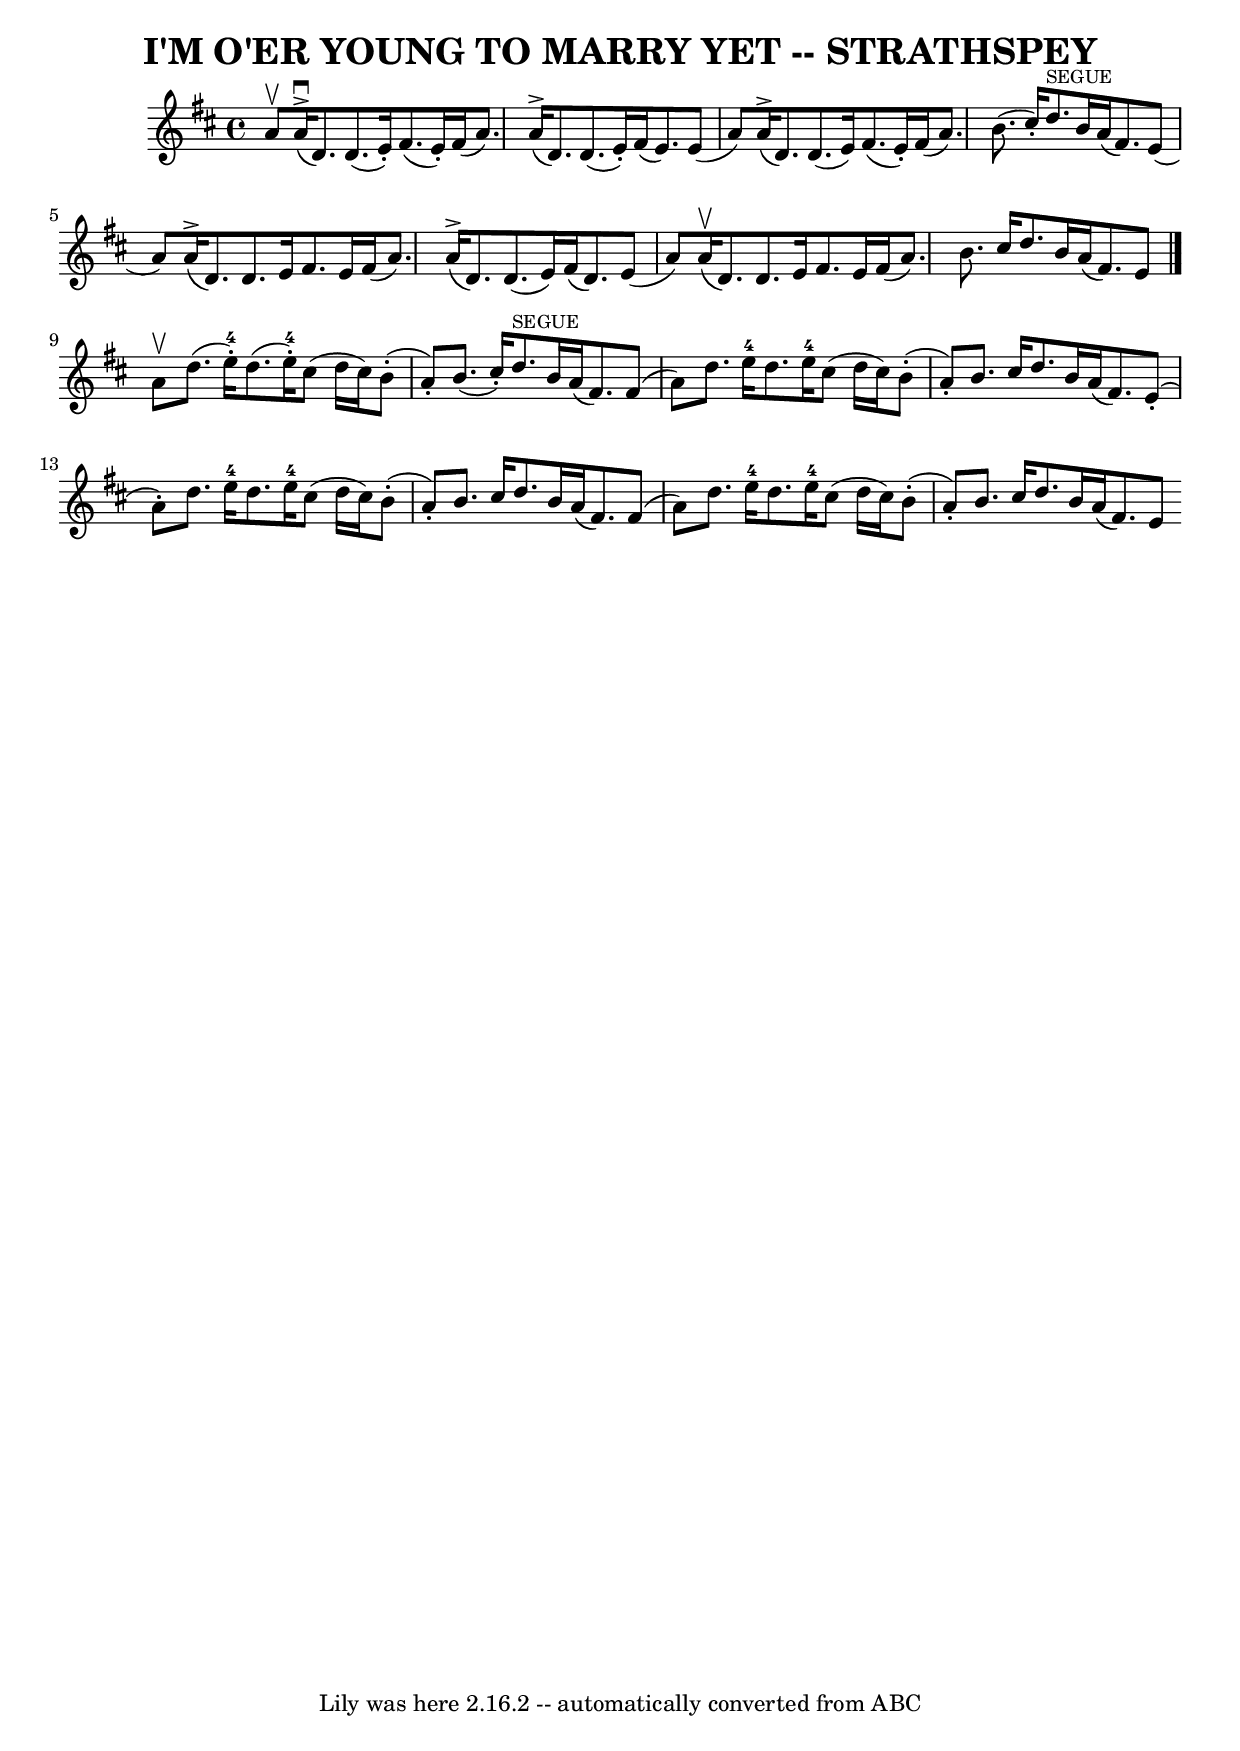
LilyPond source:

\version "2.16.2"
\include "Mammoth.ily"
\header {
  %% book = "Ryan's Mammoth Collection of Fiddle Tunes"
 crossRefNumber = "1"
 footnotes = ""
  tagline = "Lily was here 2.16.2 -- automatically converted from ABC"
  title = "I'M O'ER YOUNG TO MARRY YET -- STRATHSPEY"

}
voicedefault =  {


  \override Staff.TimeSignature #'style = #'C
  \time 4/4 
  \key d \major a'8^\upbow        |
 a'16 (^\accent^\downbow d'8.) d'8. (e'16-.) fis'8. (e'16-.) fis'16 (a'8.)    |
 a'16 (^\accent d'8.) d'8. (e'16-.) fis'16 (e'8.) e'8 (a'8)       |
 a'16 (^\accent d'8.) d'8. (e'16) fis'8. (e'16-.) fis'16 (a'8.)     |
 b'8. (cis''16-.) d''8.^\segue b'16 a'16 (fis'8.) e'8 (a'8)   | |
 a'16 (^\accent d'8.) d'8. e'16 fis'8. e'16 fis'16 (a'8.)    |
 a'16 (^\accent d'8.) d'8. (e'16) fis'16 (d'8.) e'8 (a'8)       |
 a'16 (^\upbow d'8.) d'8. e'16 fis'8. e'16 fis'16 (a'8.)    |
 b'8. cis''16 d''8. b'16 a'16 ( fis'8.) e'8    \bar "|." a'8^\upbow        |
 d''8. (e''16-4-.) d''8. (e''16-4-.) cis''8 (d''16 cis''16) b'8 (-. a'8-.)   |
 b'8. (cis''16-.) d''8.^\segue b'16 a'16 (fis'8.) fis'8 (a'8)        |
 d''8. e''16-4 d''8. e''16-4 cis''8 (d''16 cis''16) b'8 (-. a'8-.)     |
 b'8. cis''16 d''8. b'16 a'16 (fis'8.) e'8 (-. a'8-.)   |  |
 d''8. e''16-4 d''8. e''16-4 cis''8 (d''16 cis''16) b'8 (-. a'8-.)    |
 b'8. cis''16 d''8. b'16 a'16 (fis'8.) fis'8 (a'8)         |
 d''8. e''16-4 d''8. e''16-4 cis''8 (d''16 cis''16) b'8 (-. a'8-.)    |
 b'8. cis''16 d''8. b'16 a'16 (fis'8.) e'8      \bar " |."   

}

\score{
  <<

    \context Staff="default"
    {
      \voicedefault 
      
    }

  >>
  \layout {
    
  }
  \midi {
  }

}
